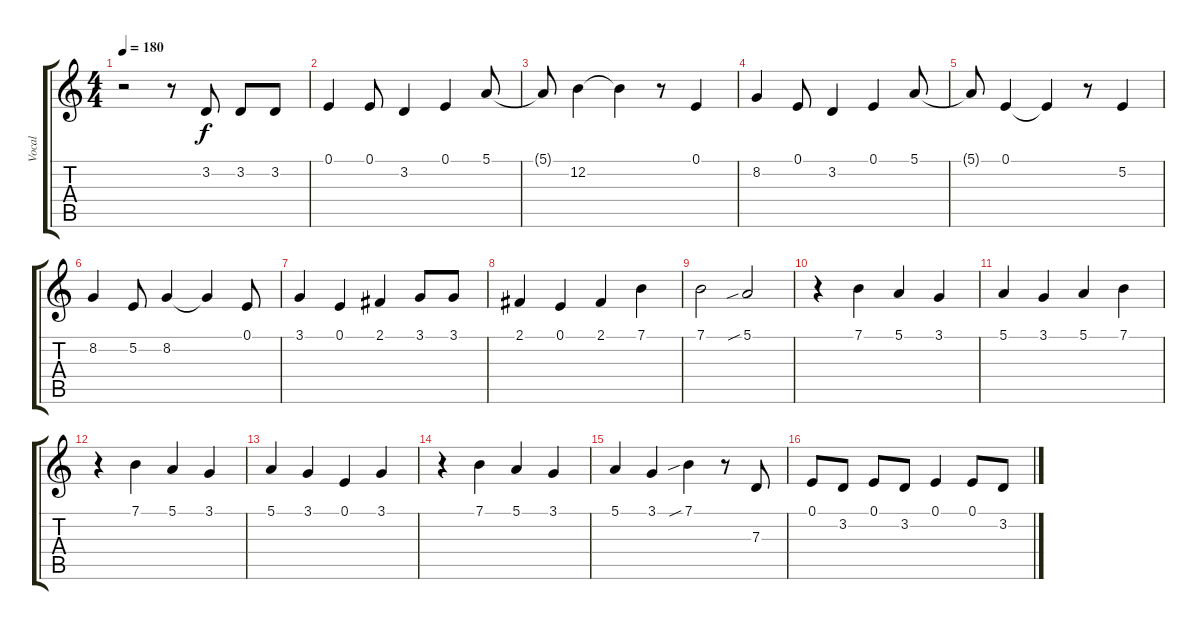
\track ("Vocal" "Vocal") {instrument violin}
\staff {score tabs}
\tuning (E4 B3 G3 D3 A2 E2) {hide}
\ts (4 4)
\tempo 180
\clef g2
\ks c
r.2{dy f} r.8 3.2.8 3.2.8 3.2.8 |
0.1.4 0.1.8 3.2.4 0.1.4 5.1.8 |
5.1{t}.8 12.2.4 12.2{t}.4 r.8 0.1.4 |
8.2.4 0.1.8 3.2.4 0.1.4 5.1.8 |
5.1{t}.8 0.1.4 0.1{t}.4 r.8 5.2.4 |
8.2.4 5.2.8 8.2.4 8.2{t}.4 0.1.8 |
3.1.4 0.1.4 2.1.4 3.1.8 3.1.8 |
2.1.4 0.1.4 2.1.4 7.1.4 |
7.1.2 5.1{sib}.2 |
r.4 7.1.4 5.1.4 3.1.4 |
5.1.4 3.1.4 5.1.4 7.1.4 |
r.4 7.1.4 5.1.4 3.1.4 |
5.1.4 3.1.4 0.1.4 3.1.4 |
r.4 7.1.4 5.1.4 3.1.4 |
5.1.4 3.1.4 7.1{sib}.4 r.8 7.3.8 |
0.1.8 3.2.8 0.1.8 3.2.8 0.1.4 0.1.8 3.2.8
